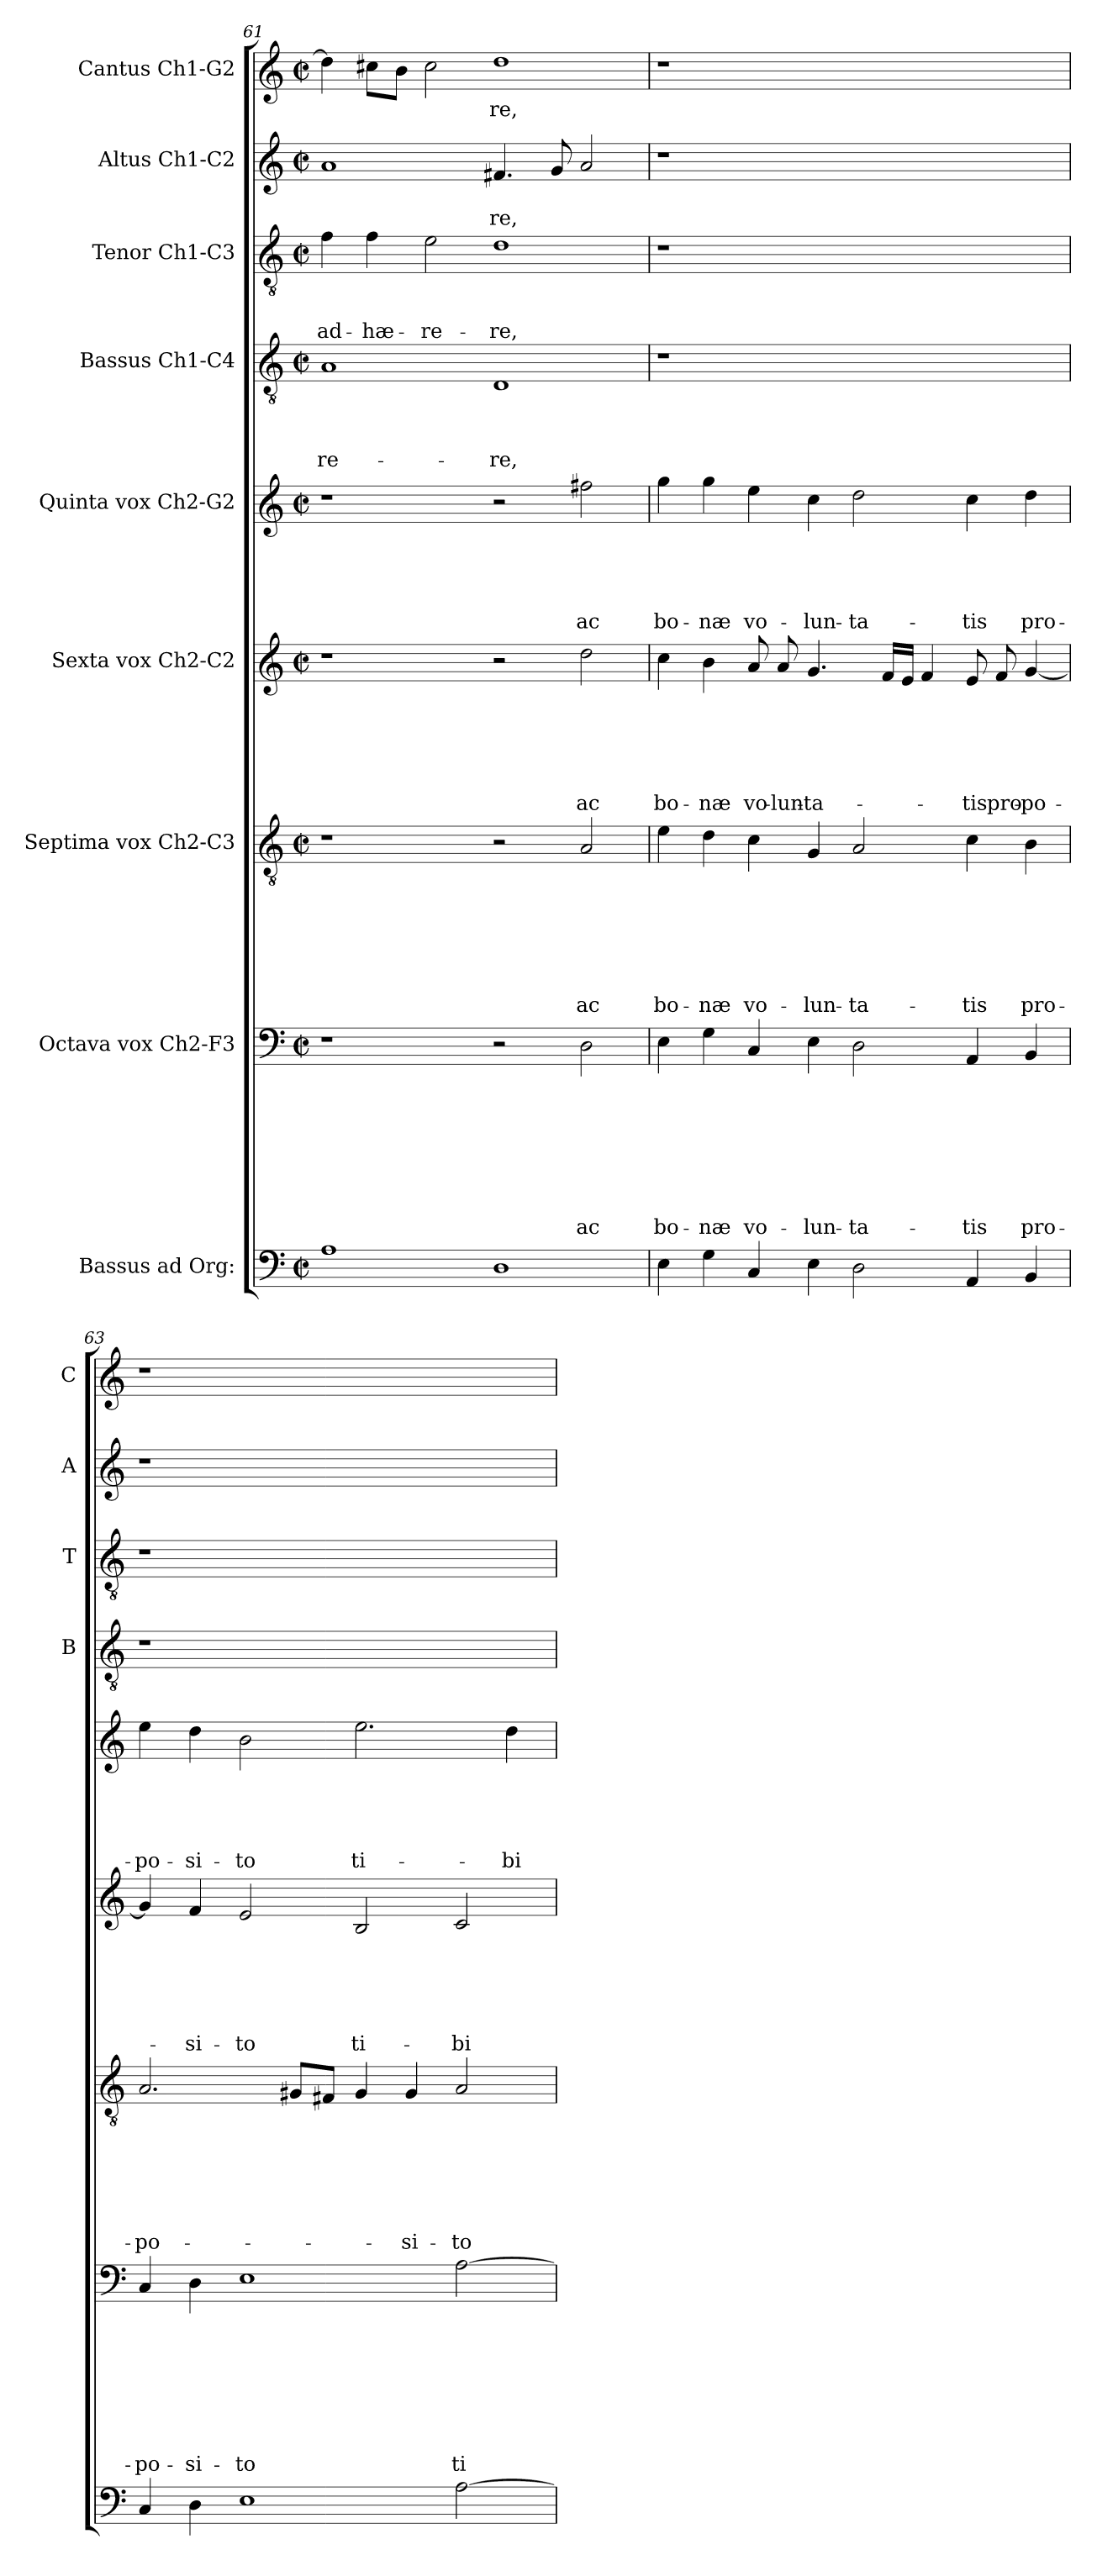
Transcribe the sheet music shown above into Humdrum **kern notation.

**kern	**kern	**text	**text	**text	**text	**text	**text	**text	**text	**kern	**text	**text	**text	**text	**text	**text	**text	**kern	**text	**text	**text	**text	**text	**text	**kern	**text	**text	**text	**text	**text	**kern	**text	**text	**text	**text	**kern	**text	**text	**text	**kern	**text	**text	**kern	**text
*part9	*part8	*part8	*part8	*part8	*part8	*part8	*part8	*part8	*part8	*part7	*part7	*part7	*part7	*part7	*part7	*part7	*part7	*part6	*part6	*part6	*part6	*part6	*part6	*part6	*part5	*part5	*part5	*part5	*part5	*part5	*part4	*part4	*part4	*part4	*part4	*part3	*part3	*part3	*part3	*part2	*part2	*part2	*part1	*part1
*staff9	*staff8	*staff8	*staff8	*staff8	*staff8	*staff8	*staff8	*staff8	*staff8	*staff7	*staff7	*staff7	*staff7	*staff7	*staff7	*staff7	*staff7	*staff6	*staff6	*staff6	*staff6	*staff6	*staff6	*staff6	*staff5	*staff5	*staff5	*staff5	*staff5	*staff5	*staff4	*staff4	*staff4	*staff4	*staff4	*staff3	*staff3	*staff3	*staff3	*staff2	*staff2	*staff2	*staff1	*staff1
*I"Bassus ad Org:	*I"Octava vox Ch2-F3	*	*	*	*	*	*	*	*	*I"Septima vox Ch2-C3	*	*	*	*	*	*	*	*I"Sexta vox Ch2-C2	*	*	*	*	*	*	*I"Quinta vox Ch2-G2	*	*	*	*	*	*I"Bassus Ch1-C4	*	*	*	*	*I"Tenor Ch1-C3	*	*	*	*I"Altus Ch1-C2	*	*	*I"Cantus Ch1-G2	*
*	*	*	*	*	*	*	*	*	*	*	*	*	*	*	*	*	*	*	*	*	*	*	*	*	*	*	*	*	*	*	*I'B	*	*	*	*	*I'T	*	*	*	*I'A	*	*	*I'C	*
*clefF4	*clefF4	*	*	*	*	*	*	*	*	*clefGv2	*	*	*	*	*	*	*	*clefG2	*	*	*	*	*	*	*clefG2	*	*	*	*	*	*clefGv2	*	*	*	*	*clefGv2	*	*	*	*clefG2	*	*	*clefG2	*
*k[]	*k[]	*	*	*	*	*	*	*	*	*k[]	*	*	*	*	*	*	*	*k[]	*	*	*	*	*	*	*k[]	*	*	*	*	*	*k[]	*	*	*	*	*k[]	*	*	*	*k[]	*	*	*k[]	*
*C:	*C:	*	*	*	*	*	*	*	*	*C:	*	*	*	*	*	*	*	*C:	*	*	*	*	*	*	*C:	*	*	*	*	*	*C:	*	*	*	*	*C:	*	*	*	*C:	*	*	*C:	*
*M2/2	*M2/2	*	*	*	*	*	*	*	*	*M2/2	*	*	*	*	*	*	*	*M2/2	*	*	*	*	*	*	*M2/2	*	*	*	*	*	*M2/2	*	*	*	*	*M2/2	*	*	*	*M2/2	*	*	*M2/2	*
*met(c|)	*met(c|)	*	*	*	*	*	*	*	*	*met(c|)	*	*	*	*	*	*	*	*met(c|)	*	*	*	*	*	*	*met(c|)	*	*	*	*	*	*met(c|)	*	*	*	*	*met(c|)	*	*	*	*met(c|)	*	*	*met(c|)	*
=61	=61	=61	=61	=61	=61	=61	=61	=61	=61	=61	=61	=61	=61	=61	=61	=61	=61	=61	=61	=61	=61	=61	=61	=61	=61	=61	=61	=61	=61	=61	=61	=61	=61	=61	=61	=61	=61	=61	=61	=61	=61	=61	=61	=61
!	!	!	!	!	!	!	!	!	!	!	!	!	!	!	!	!	!	!	!	!	!	!	!	!	!	!	!	!	!	!	!	!	!	!	!LO:LY:b	!	!	!	!LO:LY:b	!	!	!	!	!
1A	1r	.	.	.	.	.	.	.	.	1r	.	.	.	.	.	.	.	1r	.	.	.	.	.	.	1r	.	.	.	.	.	1A	.	.	.	-re-	4f\	.	.	ad-	1a	.	.	4dd\]	.
!	!	!	!	!	!	!	!	!	!	!	!	!	!	!	!	!	!	!	!	!	!	!	!	!	!	!	!	!	!	!	!	!	!	!	!	!	!	!	!LO:LY:b	!	!	!	!	!
.	.	.	.	.	.	.	.	.	.	.	.	.	.	.	.	.	.	.	.	.	.	.	.	.	.	.	.	.	.	.	.	.	.	.	.	4f\	.	.	-hæ-	.	.	.	8cc#X\L	.
.	.	.	.	.	.	.	.	.	.	.	.	.	.	.	.	.	.	.	.	.	.	.	.	.	.	.	.	.	.	.	.	.	.	.	.	.	.	.	.	.	.	.	8b\J	.
!	!	!	!	!	!	!	!	!	!	!	!	!	!	!	!	!	!	!	!	!	!	!	!	!	!	!	!	!	!	!	!	!	!	!	!	!	!	!	!LO:LY:b	!	!	!	!	!
.	.	.	.	.	.	.	.	.	.	.	.	.	.	.	.	.	.	.	.	.	.	.	.	.	.	.	.	.	.	.	.	.	.	.	.	2e\	.	.	-re-	.	.	.	2cc#\	.
!	!	!	!	!	!	!	!	!	!	!	!	!	!	!	!	!	!	!	!	!	!	!	!	!	!	!	!	!	!	!	!	!	!	!	!LO:LY:b	!	!	!	!LO:LY:b	!	!	!LO:LY:b	!	!LO:LY:b
1D	2r	.	.	.	.	.	.	.	.	2r	.	.	.	.	.	.	.	2r	.	.	.	.	.	.	2r	.	.	.	.	.	1D	.	.	.	-re,	1d	.	.	-re,	4.f#X/	.	-re,	1dd	-re,
.	.	.	.	.	.	.	.	.	.	.	.	.	.	.	.	.	.	.	.	.	.	.	.	.	.	.	.	.	.	.	.	.	.	.	.	.	.	.	.	8g/	.	.	.	.
!	!	!	!	!	!	!	!	!	!LO:LY:b	!	!	!	!	!	!	!	!LO:LY:b	!	!	!	!	!	!	!LO:LY:b	!	!	!	!	!	!LO:LY:b	!	!	!	!	!	!	!	!	!	!	!	!	!	!
.	2D\	.	.	.	.	.	.	.	ac	2A/	.	.	.	.	.	.	ac	2dd\	.	.	.	.	.	ac	2ff#X\	.	.	.	.	ac	.	.	.	.	.	.	.	.	.	2a/	.	.	.	.
!!LO:PB:g=z
=62	=62	=62	=62	=62	=62	=62	=62	=62	=62	=62	=62	=62	=62	=62	=62	=62	=62	=62	=62	=62	=62	=62	=62	=62	=62	=62	=62	=62	=62	=62	=62	=62	=62	=62	=62	=62	=62	=62	=62	=62	=62	=62	=62	=62
!	!	!	!	!	!	!	!	!	!LO:LY:b	!	!	!	!	!	!	!	!LO:LY:b	!	!	!	!	!	!	!LO:LY:b	!	!	!	!	!	!LO:LY:b	!	!	!	!	!	!	!	!	!	!	!	!	!	!
4E\	4E\	.	.	.	.	.	.	.	bo-	4e\	.	.	.	.	.	.	bo-	4cc\	.	.	.	.	.	bo-	4gg\	.	.	.	.	bo-	1r	.	.	.	.	1r	.	.	.	1r	.	.	1r	.
!	!	!	!	!	!	!	!	!	!LO:LY:b	!	!	!	!	!	!	!	!LO:LY:b	!	!	!	!	!	!	!LO:LY:b	!	!	!	!	!	!LO:LY:b	!	!	!	!	!	!	!	!	!	!	!	!	!	!
4G\	4G\	.	.	.	.	.	.	.	-næ	4d\	.	.	.	.	.	.	-næ	4b\	.	.	.	.	.	-næ	4gg\	.	.	.	.	-næ	.	.	.	.	.	.	.	.	.	.	.	.	.	.
!	!	!	!	!	!	!	!	!	!LO:LY:b	!	!	!	!	!	!	!	!LO:LY:b	!	!	!	!	!	!	!LO:LY:b	!	!	!	!	!	!LO:LY:b	!	!	!	!	!	!	!	!	!	!	!	!	!	!
4C/	4C/	.	.	.	.	.	.	.	vo-	4c\	.	.	.	.	.	.	vo-	8a/	.	.	.	.	.	vo-	4ee\	.	.	.	.	vo-	.	.	.	.	.	.	.	.	.	.	.	.	.	.
!	!	!	!	!	!	!	!	!	!	!	!	!	!	!	!	!	!	!	!	!	!	!	!	!LO:LY:b	!	!	!	!	!	!	!	!	!	!	!	!	!	!	!	!	!	!	!	!
.	.	.	.	.	.	.	.	.	.	.	.	.	.	.	.	.	.	8a/	.	.	.	.	.	-lun-	.	.	.	.	.	.	.	.	.	.	.	.	.	.	.	.	.	.	.	.
!	!	!	!	!	!	!	!	!	!LO:LY:b	!	!	!	!	!	!	!	!LO:LY:b	!	!	!	!	!	!	!LO:LY:b	!	!	!	!	!	!LO:LY:b	!	!	!	!	!	!	!	!	!	!	!	!	!	!
4E\	4E\	.	.	.	.	.	.	.	-lun-	4G/	.	.	.	.	.	.	-lun-	4.g/	.	.	.	.	.	-ta-	4cc\	.	.	.	.	-lun-	.	.	.	.	.	.	.	.	.	.	.	.	.	.
!	!	!	!	!	!	!	!	!	!LO:LY:b	!	!	!	!	!	!	!	!LO:LY:b	!	!	!	!	!	!	!	!	!	!	!	!	!LO:LY:b	!	!	!	!	!	!	!	!	!	!	!	!	!	!
2D\	2D\	.	.	.	.	.	.	.	-ta-	2A/	.	.	.	.	.	.	-ta-	.	.	.	.	.	.	.	2dd\	.	.	.	.	-ta-	1ryy	.	.	.	.	1ryy	.	.	.	1ryy	.	.	1ryy	.
.	.	.	.	.	.	.	.	.	.	.	.	.	.	.	.	.	.	16f/LL	.	.	.	.	.	.	.	.	.	.	.	.	.	.	.	.	.	.	.	.	.	.	.	.	.	.
.	.	.	.	.	.	.	.	.	.	.	.	.	.	.	.	.	.	16e/JJ	.	.	.	.	.	.	.	.	.	.	.	.	.	.	.	.	.	.	.	.	.	.	.	.	.	.
.	.	.	.	.	.	.	.	.	.	.	.	.	.	.	.	.	.	4f/	.	.	.	.	.	.	.	.	.	.	.	.	.	.	.	.	.	.	.	.	.	.	.	.	.	.
!	!	!	!	!	!	!	!	!	!LO:LY:b	!	!	!	!	!	!	!	!LO:LY:b	!	!	!	!	!	!	!LO:LY:b	!	!	!	!	!	!LO:LY:b	!	!	!	!	!	!	!	!	!	!	!	!	!	!
4AA/	4AA/	.	.	.	.	.	.	.	-tis	4c\	.	.	.	.	.	.	-tis	8e/	.	.	.	.	.	-tis	4cc\	.	.	.	.	-tis	.	.	.	.	.	.	.	.	.	.	.	.	.	.
!	!	!	!	!	!	!	!	!	!	!	!	!	!	!	!	!	!	!	!	!	!	!	!	!LO:LY:b	!	!	!	!	!	!	!	!	!	!	!	!	!	!	!	!	!	!	!	!
.	.	.	.	.	.	.	.	.	.	.	.	.	.	.	.	.	.	8f/	.	.	.	.	.	pro-	.	.	.	.	.	.	.	.	.	.	.	.	.	.	.	.	.	.	.	.
!	!	!	!	!	!	!	!	!	!LO:LY:b	!	!	!	!	!	!	!	!LO:LY:b	!	!	!	!	!	!	!LO:LY:b	!	!	!	!	!	!LO:LY:b	!	!	!	!	!	!	!	!	!	!	!	!	!	!
4BB/	4BB/	.	.	.	.	.	.	.	pro-	4B\	.	.	.	.	.	.	pro-	[4g/	.	.	.	.	.	-po-	4dd\	.	.	.	.	pro-	.	.	.	.	.	.	.	.	.	.	.	.	.	.
=63	=63	=63	=63	=63	=63	=63	=63	=63	=63	=63	=63	=63	=63	=63	=63	=63	=63	=63	=63	=63	=63	=63	=63	=63	=63	=63	=63	=63	=63	=63	=63	=63	=63	=63	=63	=63	=63	=63	=63	=63	=63	=63	=63	=63
!	!	!	!	!	!	!	!	!	!LO:LY:b	!	!	!	!	!	!	!	!LO:LY:b	!	!	!	!	!	!	!	!	!	!	!	!	!LO:LY:b	!	!	!	!	!	!	!	!	!	!	!	!	!	!
4C/	4C/	.	.	.	.	.	.	.	-po-	2.A/	.	.	.	.	.	.	-po-	4g/]	.	.	.	.	.	.	4ee\	.	.	.	.	-po-	1r	.	.	.	.	1r	.	.	.	1r	.	.	1r	.
!	!	!	!	!	!	!	!	!	!LO:LY:b	!	!	!	!	!	!	!	!	!	!	!	!	!	!	!LO:LY:b	!	!	!	!	!	!LO:LY:b	!	!	!	!	!	!	!	!	!	!	!	!	!	!
4D\	4D\	.	.	.	.	.	.	.	-si-	.	.	.	.	.	.	.	.	4f/	.	.	.	.	.	-si-	4dd\	.	.	.	.	-si-	.	.	.	.	.	.	.	.	.	.	.	.	.	.
!	!	!	!	!	!	!	!	!	!LO:LY:b	!	!	!	!	!	!	!	!	!	!	!	!	!	!	!LO:LY:b	!	!	!	!	!	!LO:LY:b	!	!	!	!	!	!	!	!	!	!	!	!	!	!
1E	1E	.	.	.	.	.	.	.	-to	.	.	.	.	.	.	.	.	2e/	.	.	.	.	.	-to	2b\	.	.	.	.	-to	.	.	.	.	.	.	.	.	.	.	.	.	.	.
.	.	.	.	.	.	.	.	.	.	8G#X/L	.	.	.	.	.	.	.	.	.	.	.	.	.	.	.	.	.	.	.	.	.	.	.	.	.	.	.	.	.	.	.	.	.	.
.	.	.	.	.	.	.	.	.	.	8F#X/J	.	.	.	.	.	.	.	.	.	.	.	.	.	.	.	.	.	.	.	.	.	.	.	.	.	.	.	.	.	.	.	.	.	.
!	!	!	!	!	!	!	!	!	!	!	!	!	!	!	!	!	!	!	!	!	!	!	!	!LO:LY:b	!	!	!	!	!	!LO:LY:b	!	!	!	!	!	!	!	!	!	!	!	!	!	!
.	.	.	.	.	.	.	.	.	.	4G#/	.	.	.	.	.	.	.	2B/	.	.	.	.	.	ti-	2.ee\	.	.	.	.	ti-	1ryy	.	.	.	.	1ryy	.	.	.	1ryy	.	.	1ryy	.
!	!	!	!	!	!	!	!	!	!	!	!	!	!	!	!	!	!LO:LY:b	!	!	!	!	!	!	!	!	!	!	!	!	!	!	!	!	!	!	!	!	!	!	!	!	!	!	!
.	.	.	.	.	.	.	.	.	.	4G#/	.	.	.	.	.	.	-si-	.	.	.	.	.	.	.	.	.	.	.	.	.	.	.	.	.	.	.	.	.	.	.	.	.	.	.
!	!	!	!	!	!	!	!	!	!LO:LY:b	!	!	!	!	!	!	!	!LO:LY:b	!	!	!	!	!	!	!LO:LY:b	!	!	!	!	!	!	!	!	!	!	!	!	!	!	!	!	!	!	!	!
[2A\	[2A\	.	.	.	.	.	.	.	ti-	2A/	.	.	.	.	.	.	-to	2c/	.	.	.	.	.	-bi	.	.	.	.	.	.	.	.	.	.	.	.	.	.	.	.	.	.	.	.
!	!	!	!	!	!	!	!	!	!	!	!	!	!	!	!	!	!	!	!	!	!	!	!	!	!	!	!	!	!	!LO:LY:b	!	!	!	!	!	!	!	!	!	!	!	!	!	!
.	.	.	.	.	.	.	.	.	.	.	.	.	.	.	.	.	.	.	.	.	.	.	.	.	4dd\	.	.	.	.	-bi	.	.	.	.	.	.	.	.	.	.	.	.	.	.
=	=	=	=	=	=	=	=	=	=	=	=	=	=	=	=	=	=	=	=	=	=	=	=	=	=	=	=	=	=	=	=	=	=	=	=	=	=	=	=	=	=	=	=	=
*-	*-	*-	*-	*-	*-	*-	*-	*-	*-	*-	*-	*-	*-	*-	*-	*-	*-	*-	*-	*-	*-	*-	*-	*-	*-	*-	*-	*-	*-	*-	*-	*-	*-	*-	*-	*-	*-	*-	*-	*-	*-	*-	*-	*-
